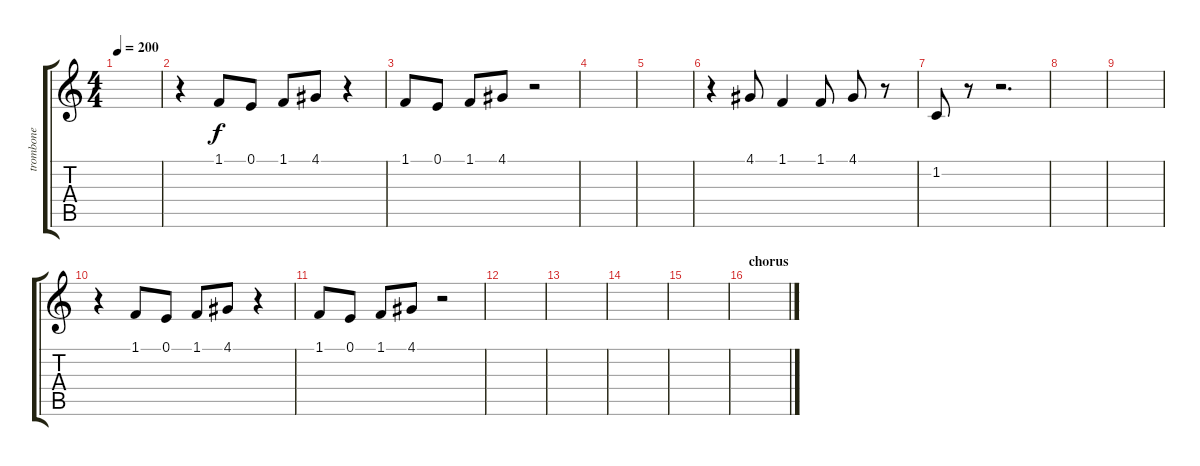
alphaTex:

\track ("trombone" "trombone") {instrument trombone}
\staff {score tabs}
\tuning (E4 B3 G3 D3 A2 E2) {hide}
\ts (4 4)
\tempo 200
\clef g2
\ks c
|
r.4 1.1.8 0.1.8 1.1.8 4.1.8 r.4 |
1.1.8 0.1.8 1.1.8 4.1.8 r.2 |
|
|
r.4 4.1.8 1.1.4 1.1.8 4.1.8 r.8 |
1.2.8 r.8 r.2{d} |
|
|
r.4 1.1.8 0.1.8 1.1.8 4.1.8 r.4 |
1.1.8 0.1.8 1.1.8 4.1.8 r.2 |
|
|
|
|
\section ("" "chorus")
